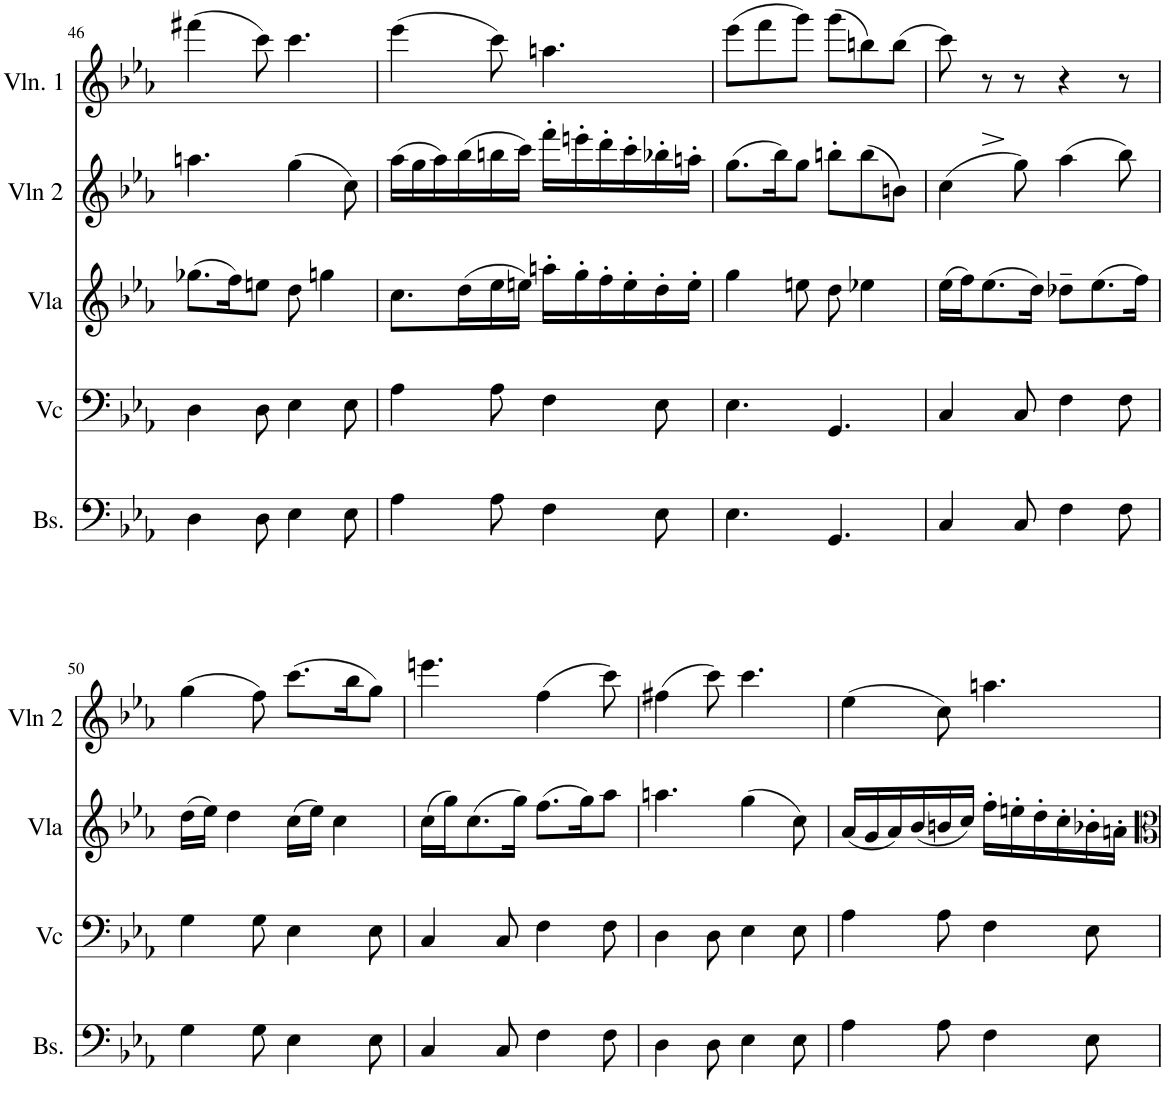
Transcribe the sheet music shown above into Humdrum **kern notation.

**kern	**kern	**kern	**kern	**kern	**dynam
*part5	*part4	*part3	*part2	*part1	*part1
*staff5	*staff4	*staff3	*staff2	*staff1	*staff1
*I"Bass	*I"Cello	*I"Viola	*I"Violin 2	*I"Violin 1	*
*I'Bs.	*	*I'Vla	*I'Vln 2	*I'Vln. 1	*
!!LO:PB:g=z
*clefF4	*clefF4	*clefG2	*clefG2	*clefG2	*
*k[b-e-a-]	*k[b-e-a-]	*k[b-e-a-]	*k[b-e-a-]	*k[b-e-a-]	*
*M6/8	*M6/8	*M6/8	*M6/8	*M6/8	*
=46	=46	=46	=46	=46	=46
4D\	4D\	(8.gg-X\L	4.aan\	(4fff#X\	.
.	.	16ff\K)	.	.	.
8D\	8D\	8een\J	.	8ccc\)	.
4E-\	4E-\	8dd\	(4gg\	4.ccc\	.
.	.	4ggn\	.	.	.
8E-\	8E-\	.	8cc\)	.	.
=47	=47	=47	=47	=47	=47
4A-\	4A-\	8.cc\L	(16aa-\LL	(4eee-\	.
.	.	.	16gg\	.	.
.	.	.	16aa-\)	.	.
.	.	(16dd\L	(16bb-\	.	.
8A-\	8A-\	16ee-\	16bbn\	8ccc\)	.
.	.	16een\JJ)	16ccc\JJ)	.	.
4F\	4F\	16aan'\LL	16fff'\LL	4.aan\	.
.	.	16gg'\	16eeen'\	.	.
.	.	16ff'\	16ddd'\	.	.
.	.	16ee'\	16ccc'\	.	.
8E-\	8E-\	16dd'\	16bb-X'\	.	.
.	.	16ee'\JJ	16aan'\JJ	.	.
=48	=48	=48	=48	=48	=48
4.E-\	4.E-\	4gg\	(8.gg\L	(8eee-\L	.
.	.	.	.	8fff\	.
.	.	.	16bb-\K)	.	.
.	.	8een\	8gg\J	8ggg\J)	.
4.GG/	4.GG/	8dd\	8bbn'\L	(8ggg\L	.
.	.	4ee-X\	(8bb\	8bbn\)	.
.	.	.	8bn\J)	(8bb\J	.
=49	=49	=49	=49	=49	=49
4C/	4C/	(16ee-\LL	(4cc\	8ccc\)	.
.	.	16ff\J)	.	.	.
!	!	!	!	!	!LO:HP:b
.	.	(8.ee-\	.	8r	>
8C/	8C/	.	8gg\)	8r	]
.	.	16dd\Jk)	.	.	.
4F\	4F\	8dd-X~\L	(4aa-\	4r	.
.	.	(8.ee-\	.	.	.
8F\	8F\	.	8bb-\)	8r	.
.	.	16ff\Jk)	.	.	.
!!LO:LB:g=z
=50	=50	=50	=50	=50	=50
4G\	4G\	(16dd\LL	(4gg\	2.r	.
.	.	16ee-\JJ)	.	.	.
.	.	4dd\	.	.	.
8G\	8G\	.	8ff\)	.	.
4E-\	4E-\	(16cc\LL	(8.ccc\L	.	.
.	.	16ee-\JJ)	.	.	.
.	.	4cc\	.	.	.
.	.	.	16bb-\K	.	.
8E-\	8E-\	.	8gg\J)	.	.
=51	=51	=51	=51	=51	=51
4C/	4C/	(16cc\LL	4.eeen\	2.r	.
.	.	16gg\J)	.	.	.
.	.	(8.cc\	.	.	.
8C/	8C/	.	.	.	.
.	.	16gg\Jk)	.	.	.
4F\	4F\	(8.ff\L	(4ff\	.	.
.	.	16gg\K)	.	.	.
8F\	8F\	8aa-\J	8ccc\)	.	.
=52	=52	=52	=52	=52	=52
4D\	4D\	4.aan\	(4ff#X\	2.r	.
8D\	8D\	.	8ccc\)	.	.
4E-\	4E-\	(4gg\	4.ccc\	.	.
8E-\	8E-\	8cc\)	.	.	.
=53	=53	=53	=53	=53	=53
4A-\	4A-\	(16a-/LL	(4ee-\	2.r	.
.	.	16g/	.	.	.
.	.	16a-/)	.	.	.
.	.	(16b-/	.	.	.
8A-\	8A-\	16bn/	8cc\)	.	.
.	.	16cc/JJ)	.	.	.
4F\	4F\	16ff'\LL	4.aan\	.	.
.	.	16een'\	.	.	.
.	.	16dd'\	.	.	.
.	.	16cc'\	.	.	.
8E-\	8E-\	16b-X'\	.	.	.
.	.	16an'\JJ	.	.	.
=	=	=	=	=	=
*-	*-	*-	*-	*-	*-
